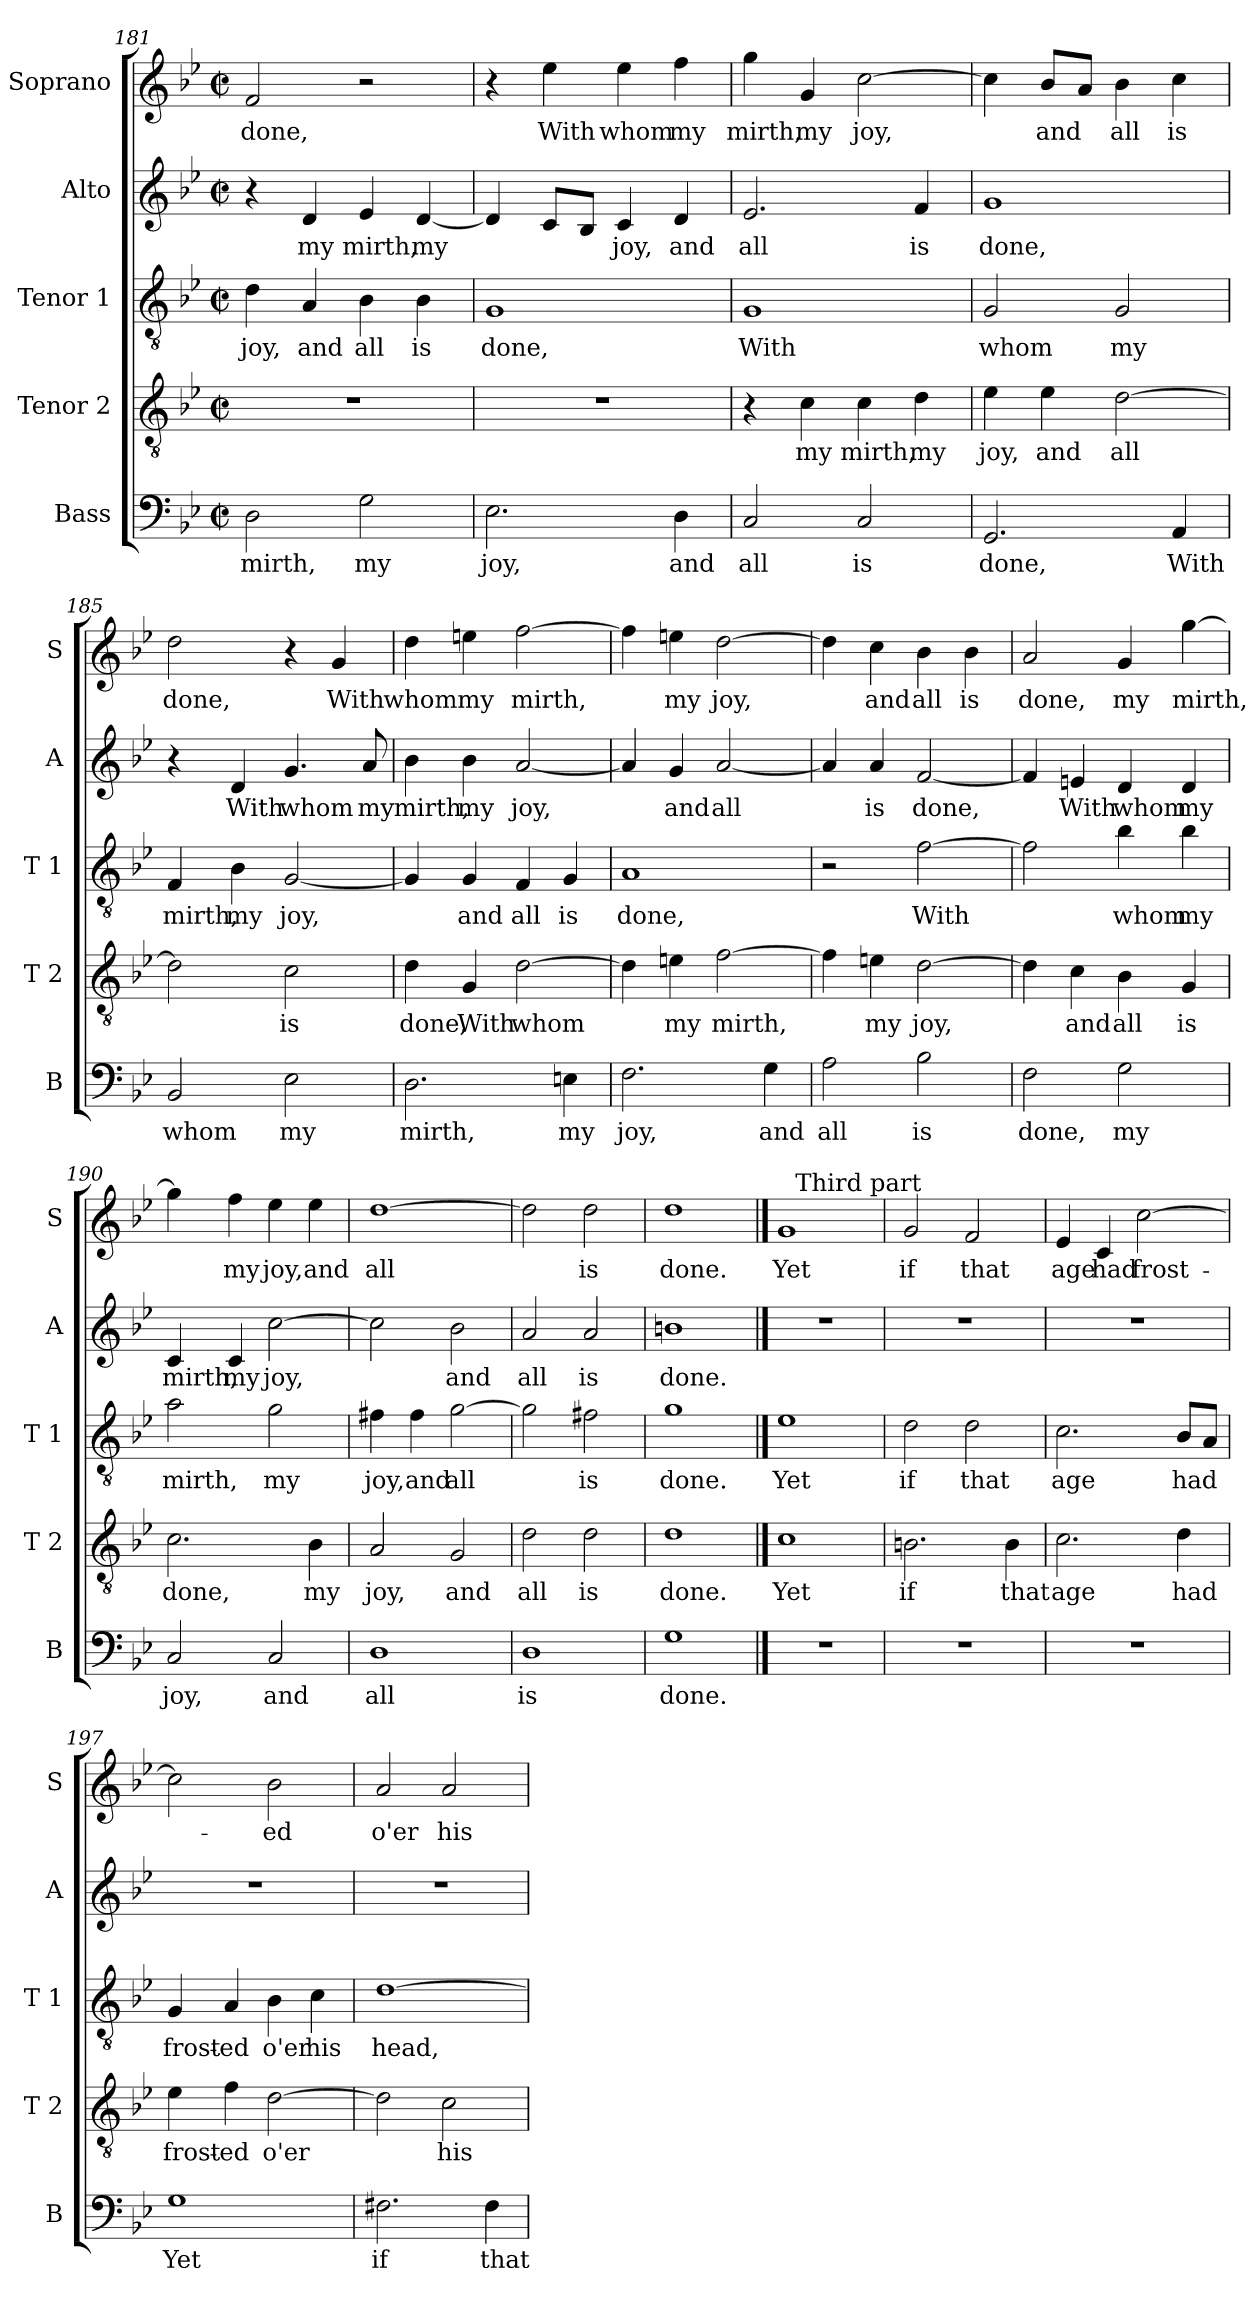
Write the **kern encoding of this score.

**kern	**text	**kern	**text	**kern	**text	**kern	**text	**kern	**text
*part5	*part5	*part4	*part4	*part3	*part3	*part2	*part2	*part1	*part1
*staff5	*staff5	*staff4	*staff4	*staff3	*staff3	*staff2	*staff2	*staff1	*staff1
*I"Bass	*	*I"Tenor 2	*	*I"Tenor 1	*	*I"Alto	*	*I"Soprano	*
*I'B	*	*I'T 2	*	*I'T 1	*	*I'A	*	*I'S	*
*clefF4	*	*clefGv2	*	*clefGv2	*	*clefG2	*	*clefG2	*
*k[b-e-]	*	*k[b-e-]	*	*k[b-e-]	*	*k[b-e-]	*	*k[b-e-]	*
*B-:	*	*B-:	*	*B-:	*	*B-:	*	*B-:	*
*M2/2	*	*M2/2	*	*M2/2	*	*M2/2	*	*M2/2	*
*met(c|)	*	*met(c|)	*	*met(c|)	*	*met(c|)	*	*met(c|)	*
=181	=181	=181	=181	=181	=181	=181	=181	=181	=181
2D\	mirth,	1r	.	4d\	joy,	4r	.	2f/	done,
.	.	.	.	4A/	and	4d/	my	.	.
2G\	my	.	.	4B-\	all	4e-/	mirth,	2r	.
.	.	.	.	4B-\	is	[4d/	my	.	.
=182	=182	=182	=182	=182	=182	=182	=182	=182	=182
2.E-\	joy,	1r	.	1G	done,	4d/]	.	4r	.
.	.	.	.	.	.	8c/L	.	4ee-\	With
.	.	.	.	.	.	8B-/J	.	.	.
.	.	.	.	.	.	4c/	joy,	4ee-\	whom
4D\	and	.	.	.	.	4d/	and	4ff\	my
=183	=183	=183	=183	=183	=183	=183	=183	=183	=183
2C/	all	4r	.	1G	With	2.e-/	all	4gg\	mirth,
.	.	4c\	my	.	.	.	.	4g/	my
2C/	is	4c\	mirth,	.	.	.	.	[2cc\	joy,
.	.	4d\	my	.	.	4f/	is	.	.
=184	=184	=184	=184	=184	=184	=184	=184	=184	=184
2.GG/	done,	4e-\	joy,	2G/	whom	1g	done,	4cc\]	.
.	.	4e-\	and	.	.	.	.	8b-/L	and
.	.	.	.	.	.	.	.	8a/J	.
.	.	[2d\	all	2G/	my	.	.	4b-\	all
4AA/	With	.	.	.	.	.	.	4cc\	is
!!LO:PB:g=z
=185	=185	=185	=185	=185	=185	=185	=185	=185	=185
2BB-/	whom	2d\]	.	4F/	mirth,	4r	.	2dd\	done,
.	.	.	.	4B-\	my	4d/	With	.	.
2E-\	my	2c\	is	[2G/	joy,	4.g/	whom	4r	.
.	.	.	.	.	.	.	.	4g/	With
.	.	.	.	.	.	8a/	my	.	.
=186	=186	=186	=186	=186	=186	=186	=186	=186	=186
2.D\	mirth,	4d\	done,	4G/]	.	4b-\	mirth,	4dd\	whom
.	.	4G/	With	4G/	and	4b-\	my	4een\	my
.	.	[2d\	whom	4F/	all	[2a/	joy,	[2ff\	mirth,
4En\	my	.	.	4G/	is	.	.	.	.
=187	=187	=187	=187	=187	=187	=187	=187	=187	=187
2.F\	joy,	4d\]	.	1A	done,	4a/]	.	4ff\]	.
.	.	4en\	my	.	.	4g/	and	4een\	my
.	.	[2f\	mirth,	.	.	[2a/	all	[2dd\	joy,
4G\	and	.	.	.	.	.	.	.	.
=188	=188	=188	=188	=188	=188	=188	=188	=188	=188
2A\	all	4f\]	.	2r	.	4a/]	.	4dd\]	.
.	.	4en\	my	.	.	4a/	is	4cc\	and
2B-\	is	[2d\	joy,	[2f\	With	[2f/	done,	4b-\	all
.	.	.	.	.	.	.	.	4b-\	is
=189	=189	=189	=189	=189	=189	=189	=189	=189	=189
2F\	done,	4d\]	.	2f\]	.	4f/]	.	2a/	done,
.	.	4c\	and	.	.	4en/	With	.	.
2G\	my	4B-\	all	4b-\	whom	4d/	whom	4g/	my
.	.	4G/	is	4b-\	my	4d/	my	[4gg\	mirth,
!!LO:LB:g=z
=190	=190	=190	=190	=190	=190	=190	=190	=190	=190
2C/	joy,	2.c\	done,	2a\	mirth,	4c/	mirth,	4gg\]	.
.	.	.	.	.	.	4c/	my	4ff\	my
2C/	and	.	.	2g\	my	[2cc\	joy,	4ee-\	joy,
.	.	4B-\	my	.	.	.	.	4ee-\	and
=191	=191	=191	=191	=191	=191	=191	=191	=191	=191
1D	all	2A/	joy,	4f#X\	joy,	2cc\]	.	[1dd	all
.	.	.	.	4f#\	and	.	.	.	.
.	.	2G/	and	[2g\	all	2b-\	and	.	.
=192	=192	=192	=192	=192	=192	=192	=192	=192	=192
1D	is	2d\	all	2g\]	.	2a/	all	2dd\]	.
.	.	2d\	is	2f#X\	is	2a/	is	2dd\	is
=193	=193	=193	=193	=193	=193	=193	=193	=193	=193
1G	done.	1d	done.	1g	done.	1bn	done.	1dd	done.
==194	==194	==194	==194	==194	==194	==194	==194	==194	==194
*	*	*	*	*	*	*	*	*^	*
1r	.	1c	Yet	1e-	Yet	1r	.	1g	16ryy	Yet
!	!	!	!	!	!	!	!	!	!LO:TX:a:t=Third part	!
.	.	.	.	.	.	.	.	.	2...ryy	.
*	*	*	*	*	*	*	*	*v	*v	*
=195	=195	=195	=195	=195	=195	=195	=195	=195	=195
1r	.	2.Bn\	if	2d\	if	1r	.	2g/	if
.	.	.	.	2d\	that	.	.	2f/	that
.	.	4B\	that	.	.	.	.	.	.
!!LO:PB:g=z
=196	=196	=196	=196	=196	=196	=196	=196	=196	=196
1r	.	2.c\	age	2.c\	age	1r	.	4e-/	age
.	.	.	.	.	.	.	.	4c/	had
.	.	.	.	.	.	.	.	[2cc\	frost-
.	.	4d\	had	8B-/L	had	.	.	.	.
.	.	.	.	8A/J	.	.	.	.	.
=197	=197	=197	=197	=197	=197	=197	=197	=197	=197
1G	Yet	4e-\	frost-	4G/	frost-	1r	.	2cc\]	.
.	.	4f\	-ed	4A/	-ed	.	.	.	.
.	.	[2d\	o'er	4B-\	o'er	.	.	2b-\	-ed
.	.	.	.	4c\	his	.	.	.	.
=198	=198	=198	=198	=198	=198	=198	=198	=198	=198
2.F#X\	if	2d\]	.	[1d	head,	1r	.	2a/	o'er
.	.	2c\	his	.	.	.	.	2a/	his
4F#\	that	.	.	.	.	.	.	.	.
=	=	=	=	=	=	=	=	=	=
*-	*-	*-	*-	*-	*-	*-	*-	*-	*-
